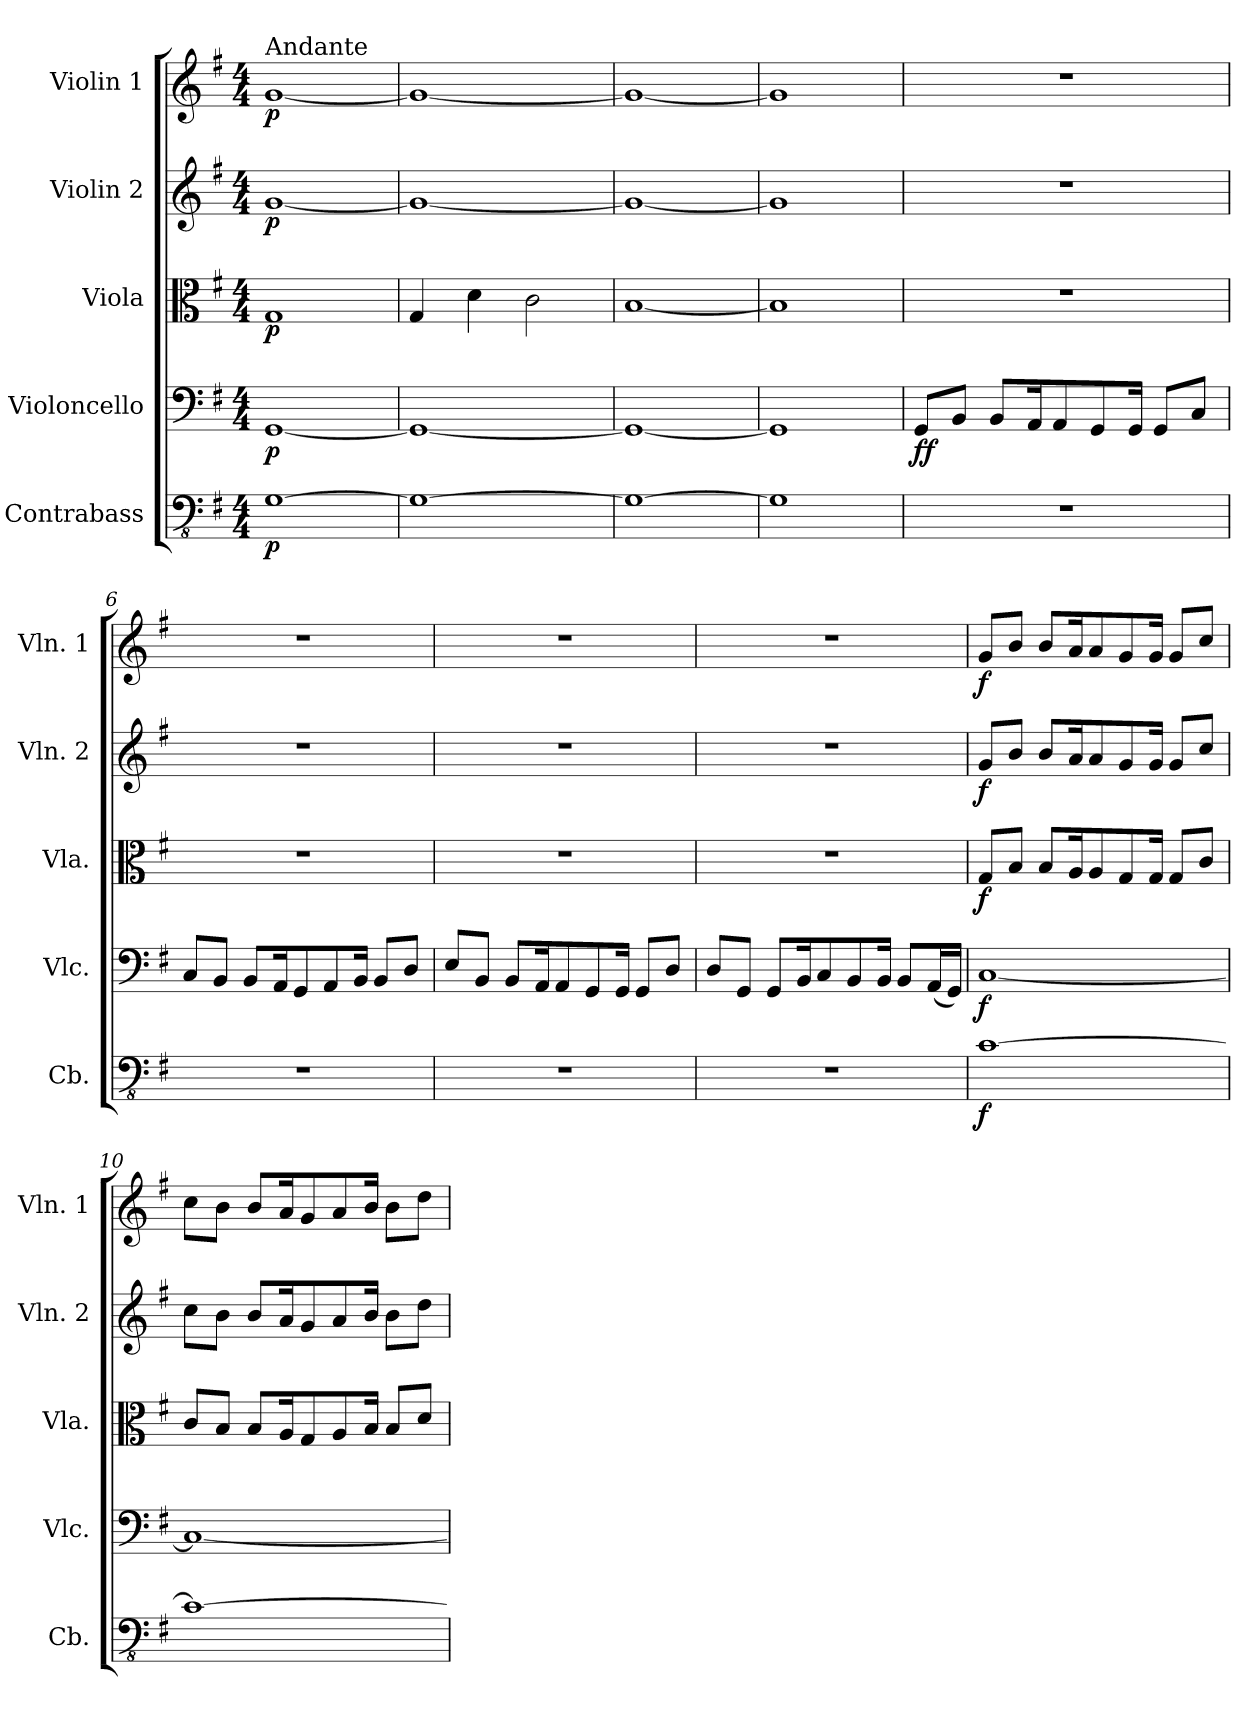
**kern	**dynam	**kern	**dynam	**kern	**dynam	**kern	**dynam	**kern	**dynam
*part5	*part5	*part4	*part4	*part3	*part3	*part2	*part2	*part1	*part1
*staff5	*staff5	*staff4	*staff4	*staff3	*staff3	*staff2	*staff2	*staff1	*staff1
*I"Contrabass	*	*I"Violoncello	*	*I"Viola	*	*I"Violin 2	*	*I"Violin 1	*
*I'Cb.	*	*I'Vlc.	*	*I'Vla.	*	*I'Vln. 2	*	*I'Vln. 1	*
*clefFv4	*	*clefF4	*	*clefC3	*	*clefG2	*	*clefG2	*
*ITrd7c12	*	*	*	*	*	*	*	*	*
*k[f#]	*	*k[f#]	*	*k[f#]	*	*k[f#]	*	*k[f#]	*
*G:	*	*G:	*	*G:	*	*G:	*	*G:	*
*M4/4	*	*M4/4	*	*M4/4	*	*M4/4	*	*M4/4	*
=1	=1	=1	=1	=1	=1	=1	=1	=1	=1
!	!	!	!	!	!	!	!	!LO:TX:a:t=Andante	!
!	!LO:DY:b	!	!LO:DY:b	!	!LO:DY:b	!	!LO:DY:b	!	!LO:DY:b
[1GGG	p	[1GG	p	1G	p	[1g	p	[1g	p
=2	=2	=2	=2	=2	=2	=2	=2	=2	=2
1GGG_	.	1GG_	.	4G/	.	1g_	.	1g_	.
.	.	.	.	4d\	.	.	.	.	.
.	.	.	.	2c\	.	.	.	.	.
=3	=3	=3	=3	=3	=3	=3	=3	=3	=3
1GGG_	.	1GG_	.	[1B	.	1g_	.	1g_	.
=4	=4	=4	=4	=4	=4	=4	=4	=4	=4
1GGG]	.	1GG]	.	1B]	.	1g]	.	1g]	.
=5	=5	=5	=5	=5	=5	=5	=5	=5	=5
!	!	!	!LO:DY:b	!	!	!	!	!	!
1r	.	8GG/L	ff	1r	.	1r	.	1r	.
.	.	8BB/J	.	.	.	.	.	.	.
.	.	8BB/L	.	.	.	.	.	.	.
.	.	16AA/K	.	.	.	.	.	.	.
.	.	8AA/	.	.	.	.	.	.	.
.	.	8GG/	.	.	.	.	.	.	.
.	.	16GG/Jk	.	.	.	.	.	.	.
.	.	8GG/L	.	.	.	.	.	.	.
.	.	8C/J	.	.	.	.	.	.	.
=6	=6	=6	=6	=6	=6	=6	=6	=6	=6
1r	.	8C/L	.	1r	.	1r	.	1r	.
.	.	8BB/J	.	.	.	.	.	.	.
.	.	8BB/L	.	.	.	.	.	.	.
.	.	16AA/K	.	.	.	.	.	.	.
.	.	8GG/	.	.	.	.	.	.	.
.	.	8AA/	.	.	.	.	.	.	.
.	.	16BB/Jk	.	.	.	.	.	.	.
.	.	8BB/L	.	.	.	.	.	.	.
.	.	8D/J	.	.	.	.	.	.	.
!!LO:LB:g=z
=7	=7	=7	=7	=7	=7	=7	=7	=7	=7
1r	.	8E/L	.	1r	.	1r	.	1r	.
.	.	8BB/J	.	.	.	.	.	.	.
.	.	8BB/L	.	.	.	.	.	.	.
.	.	16AA/K	.	.	.	.	.	.	.
.	.	8AA/	.	.	.	.	.	.	.
.	.	8GG/	.	.	.	.	.	.	.
.	.	16GG/Jk	.	.	.	.	.	.	.
.	.	8GG/L	.	.	.	.	.	.	.
.	.	8D/J	.	.	.	.	.	.	.
=8	=8	=8	=8	=8	=8	=8	=8	=8	=8
1r	.	8D/L	.	1r	.	1r	.	1r	.
.	.	8GG/J	.	.	.	.	.	.	.
.	.	8GG/L	.	.	.	.	.	.	.
.	.	16BB/K	.	.	.	.	.	.	.
.	.	8C/	.	.	.	.	.	.	.
.	.	8BB/	.	.	.	.	.	.	.
.	.	16BB/Jk	.	.	.	.	.	.	.
.	.	8BB/L	.	.	.	.	.	.	.
.	.	(16AA/L	.	.	.	.	.	.	.
.	.	16GG/JJ)	.	.	.	.	.	.	.
=9	=9	=9	=9	=9	=9	=9	=9	=9	=9
!	!LO:DY:b	!	!LO:DY:b	!	!LO:DY:b	!	!LO:DY:b	!	!LO:DY:b
[1CC	f	[1C	f	8G/L	f	8g/L	f	8g/L	f
.	.	.	.	8B/J	.	8b/J	.	8b/J	.
.	.	.	.	8B/L	.	8b/L	.	8b/L	.
.	.	.	.	16A/K	.	16a/K	.	16a/K	.
.	.	.	.	8A/	.	8a/	.	8a/	.
.	.	.	.	8G/	.	8g/	.	8g/	.
.	.	.	.	16G/Jk	.	16g/Jk	.	16g/Jk	.
.	.	.	.	8G/L	.	8g/L	.	8g/L	.
.	.	.	.	8c/J	.	8cc/J	.	8cc/J	.
=10	=10	=10	=10	=10	=10	=10	=10	=10	=10
1CC_	.	1C_	.	8c/L	.	8cc\L	.	8cc\L	.
.	.	.	.	8B/J	.	8b\J	.	8b\J	.
.	.	.	.	8B/L	.	8b/L	.	8b/L	.
.	.	.	.	16A/K	.	16a/K	.	16a/K	.
.	.	.	.	8G/	.	8g/	.	8g/	.
.	.	.	.	8A/	.	8a/	.	8a/	.
.	.	.	.	16B/Jk	.	16b/Jk	.	16b/Jk	.
.	.	.	.	8B/L	.	8b\L	.	8b\L	.
.	.	.	.	8d/J	.	8dd\J	.	8dd\J	.
=	=	=	=	=	=	=	=	=	=
*-	*-	*-	*-	*-	*-	*-	*-	*-	*-
